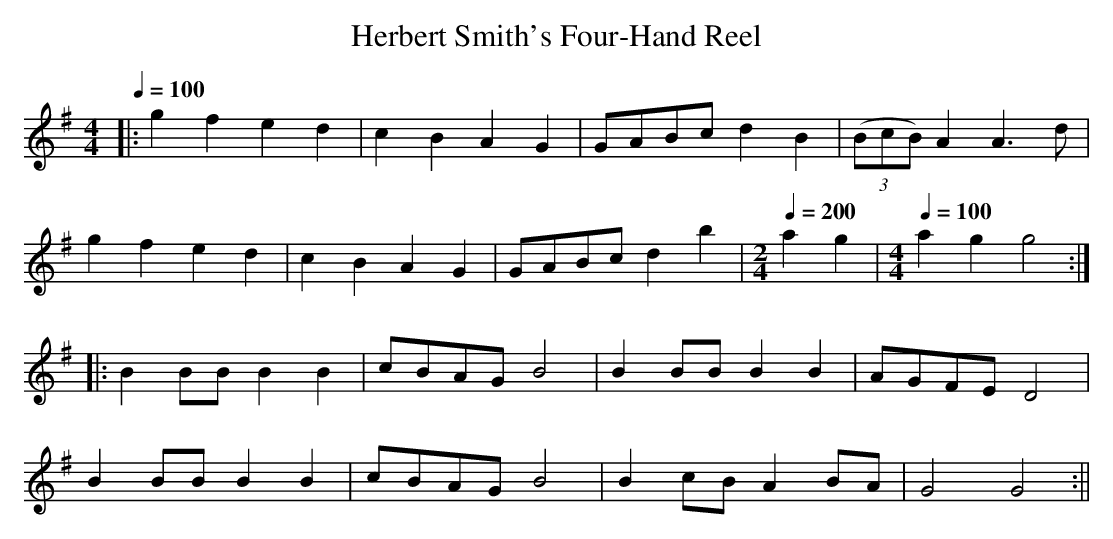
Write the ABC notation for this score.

X:1
T:Herbert Smith's Four-Hand Reel
M:4/4
L:1/4
Q:100
K:G
|: gfed | cBAG | G/A/B/c/ dB | ((3B/c/B/) A A3/2d/ |
gfed | cBAG | G/A/B/c/ db |[M:2/4][Q:200] ag |[M:4/4][Q:100] agg2 :|
|: BB/B/BB | c/B/A/G/ B2 | BB/B/BB | A/G/F/E/ D2 |
BB/B/BB | c/B/A/G/ B2 | Bc/B/AB/A/ | G2G2 :||
